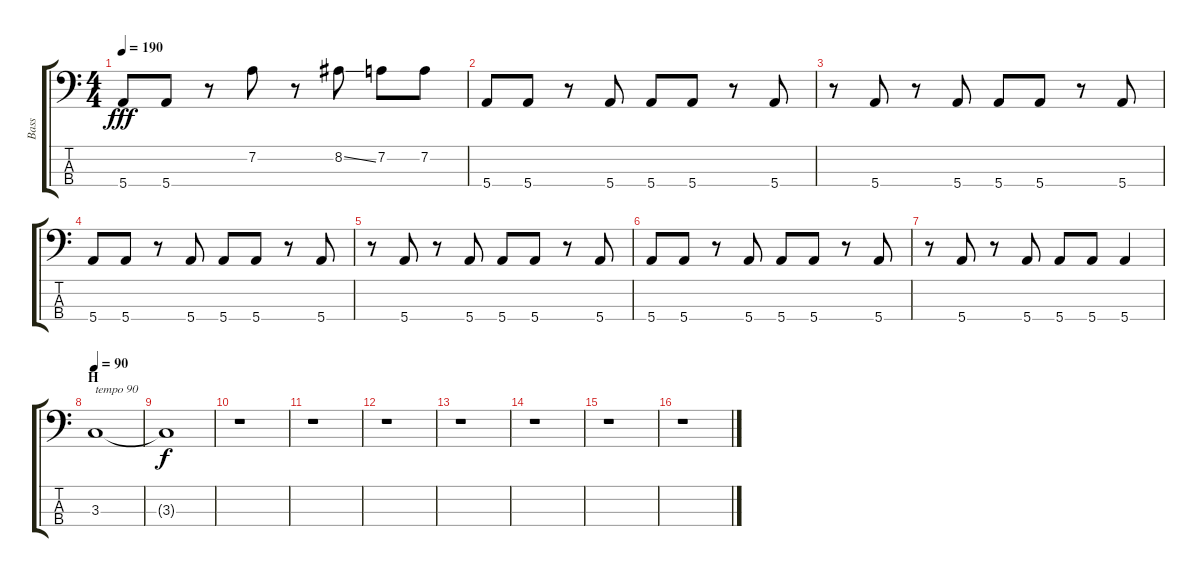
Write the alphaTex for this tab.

\track ("Bass" "Bass") {instrument electricbassfinger}
\staff {score tabs}
\tuning (G2 D2 A1 E1) {hide}
\ts (4 4)
\tempo 190
\clef f4
\ks c
5.4.8{dy fff} 5.4.8 r.8 7.2.8 r.8 8.2{ss}.8 7.2.8 7.2.8 |
5.4.8 5.4.8 r.8 5.4.8 5.4.8 5.4.8 r.8 5.4.8 |
r.8 5.4.8 r.8 5.4.8 5.4.8 5.4.8 r.8 5.4.8 |
5.4.8 5.4.8 r.8 5.4.8 5.4.8 5.4.8 r.8 5.4.8 |
r.8 5.4.8 r.8 5.4.8 5.4.8 5.4.8 r.8 5.4.8 |
5.4.8 5.4.8 r.8 5.4.8 5.4.8 5.4.8 r.8 5.4.8 |
r.8 5.4.8 r.8 5.4.8 5.4.8 5.4.8 5.4.4 |
\section ("" "H")
\tempo 90
3.3.1{txt "tempo 90"} |
3.3{t}.1{dy f} |
r.1 |
r.1 |
r.1 |
r.1 |
r.1 |
r.1 |
r.1
